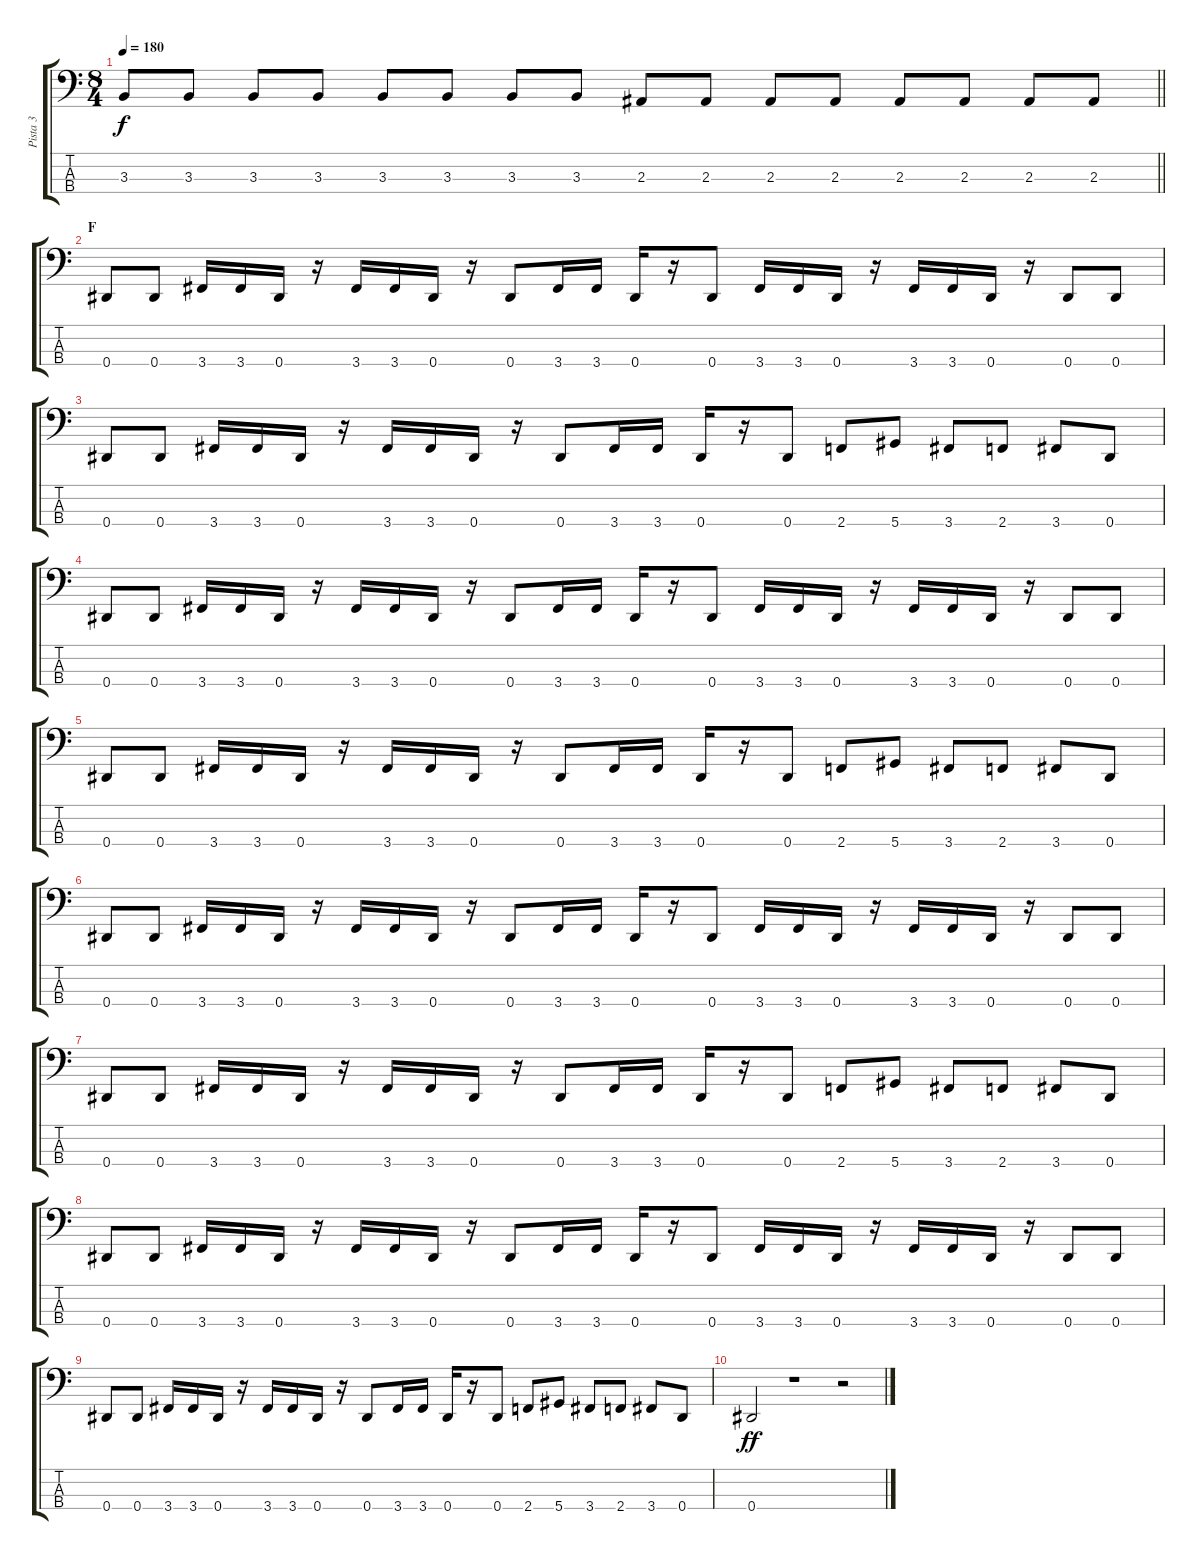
\track ("Pista 3" "Pista 3") {instrument electricbassfinger}
\staff {score tabs}
\tuning (Gb2 Db2 Ab1 Eb1) {hide}
\ts (8 4)
\tempo 180
\clef f4
\barLineRight lightlight
\ks c
3.3.8{dy f} 3.3.8 3.3.8 3.3.8 3.3.8 3.3.8 3.3.8 3.3.8 2.3.8 2.3.8 2.3.8 2.3.8 2.3.8 2.3.8 2.3.8 2.3.8 |
\section ("" "F")
0.4.8 0.4.8 3.4.16 3.4.16 0.4.16 r.16 3.4.16 3.4.16 0.4.16 r.16 0.4.8 3.4.16 3.4.16 0.4.16 r.16 0.4.8 3.4.16 3.4.16 0.4.16 r.16 3.4.16 3.4.16 0.4.16 r.16 0.4.8 0.4.8 |
0.4.8 0.4.8 3.4.16 3.4.16 0.4.16 r.16 3.4.16 3.4.16 0.4.16 r.16 0.4.8 3.4.16 3.4.16 0.4.16 r.16 0.4.8 2.4.8 5.4.8 3.4.8 2.4.8 3.4.8 0.4.8 |
0.4.8 0.4.8 3.4.16 3.4.16 0.4.16 r.16 3.4.16 3.4.16 0.4.16 r.16 0.4.8 3.4.16 3.4.16 0.4.16 r.16 0.4.8 3.4.16 3.4.16 0.4.16 r.16 3.4.16 3.4.16 0.4.16 r.16 0.4.8 0.4.8 |
0.4.8 0.4.8 3.4.16 3.4.16 0.4.16 r.16 3.4.16 3.4.16 0.4.16 r.16 0.4.8 3.4.16 3.4.16 0.4.16 r.16 0.4.8 2.4.8 5.4.8 3.4.8 2.4.8 3.4.8 0.4.8 |
0.4.8 0.4.8 3.4.16 3.4.16 0.4.16 r.16 3.4.16 3.4.16 0.4.16 r.16 0.4.8 3.4.16 3.4.16 0.4.16 r.16 0.4.8 3.4.16 3.4.16 0.4.16 r.16 3.4.16 3.4.16 0.4.16 r.16 0.4.8 0.4.8 |
0.4.8 0.4.8 3.4.16 3.4.16 0.4.16 r.16 3.4.16 3.4.16 0.4.16 r.16 0.4.8 3.4.16 3.4.16 0.4.16 r.16 0.4.8 2.4.8 5.4.8 3.4.8 2.4.8 3.4.8 0.4.8 |
0.4.8 0.4.8 3.4.16 3.4.16 0.4.16 r.16 3.4.16 3.4.16 0.4.16 r.16 0.4.8 3.4.16 3.4.16 0.4.16 r.16 0.4.8 3.4.16 3.4.16 0.4.16 r.16 3.4.16 3.4.16 0.4.16 r.16 0.4.8 0.4.8 |
0.4.8 0.4.8 3.4.16 3.4.16 0.4.16 r.16 3.4.16 3.4.16 0.4.16 r.16 0.4.8 3.4.16 3.4.16 0.4.16 r.16 0.4.8 2.4.8 5.4.8 3.4.8 2.4.8 3.4.8 0.4.8 |
0.4.2{dy ff} r.1 r.2
